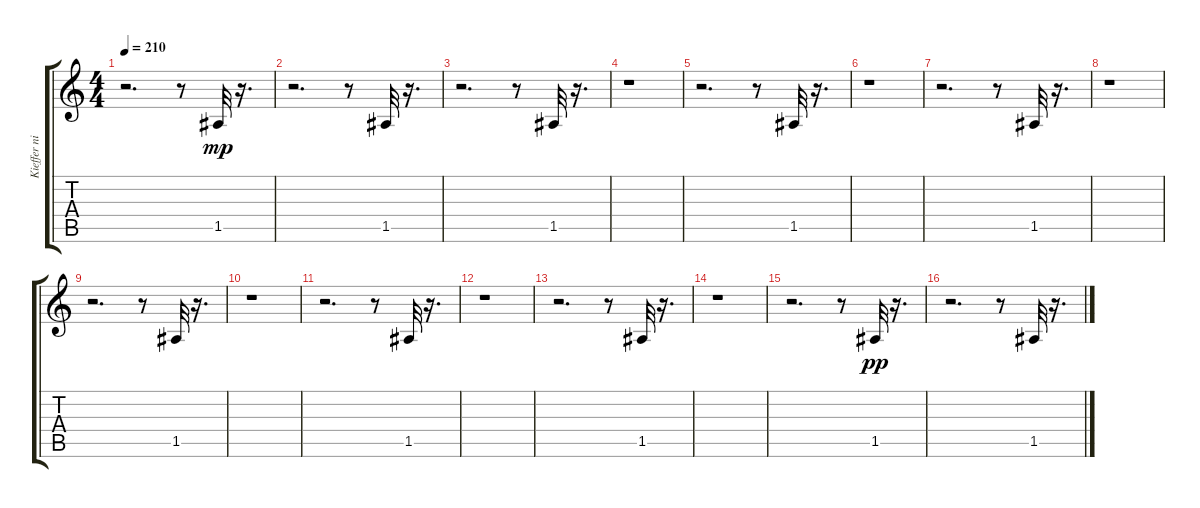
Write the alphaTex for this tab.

\track ("Kieffer nicolas" "Kieffer ni") {instrument acousticguitarnylon}
\staff {score tabs}
\tuning (E4 B3 G3 D3 A2 E2) {hide}
\ts (4 4)
\tempo 210
\clef g2
\ks c
r.2{d dy mp} r.8 1.5.32 r.16{d} |
r.2{d} r.8 1.5.32 r.16{d} |
r.2{d} r.8 1.5.32 r.16{d} |
r.1 |
r.2{d} r.8 1.5.32 r.16{d} |
r.1 |
r.2{d} r.8 1.5.32 r.16{d} |
r.1 |
r.2{d} r.8 1.5.32 r.16{d} |
r.1 |
r.2{d} r.8 1.5.32 r.16{d} |
r.1 |
r.2{d} r.8 1.5.32 r.16{d} |
r.1 |
r.2{d} r.8 1.5.32{dy pp} r.16{d} |
r.2{d} r.8 1.5.32 r.16{d}
